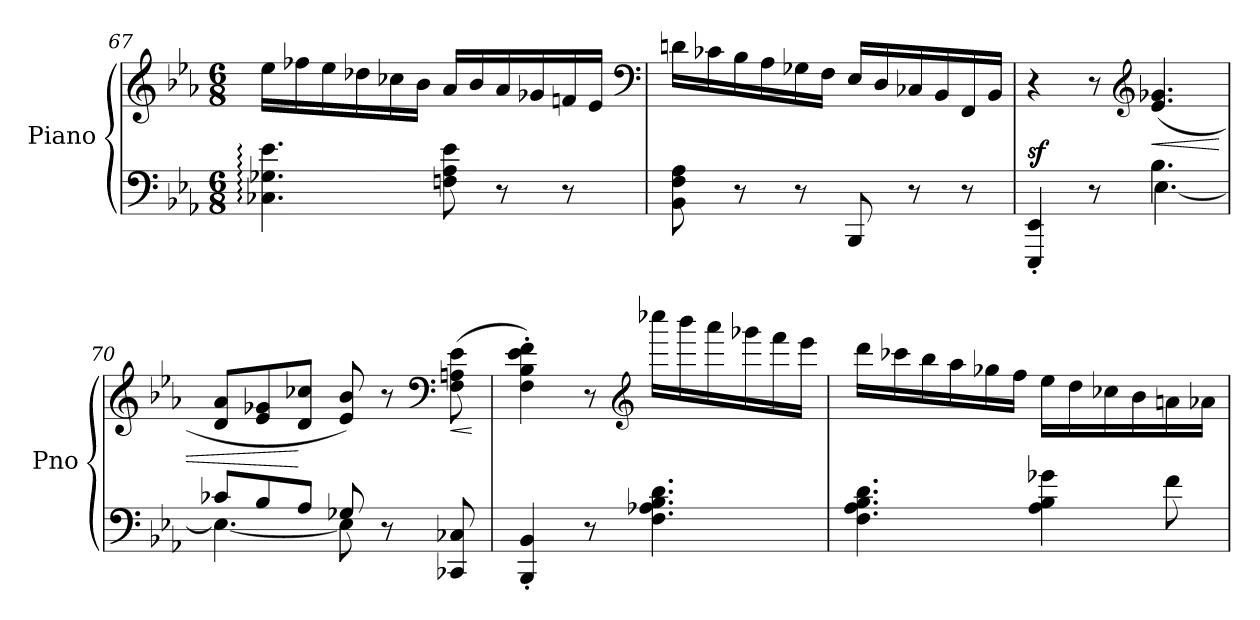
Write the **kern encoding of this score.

**kern	**kern	**dynam
*part1	*part1	*part1
*staff2	*staff1	*staff1/2
*I"Piano	*	*
*I'Pno	*	*
*clefF4	*clefG2	*
*k[b-e-a-]	*k[b-e-a-]	*
*E-:	*E-:	*
*M6/8	*M6/8	*
=67	=67	=67
4.C-X\: 4.G-X\: 4.e-\:	16ee-\LL	.
.	16ff-X\	.
.	16ee-\	.
.	16dd-X\	.
.	16cc-X\	.
.	16b-\JJ	.
8Fn\ 8A-\ 8e-\	16a-/LL	.
.	16b-/	.
8r	16a-/	.
.	16g-X/	.
8r	16fn/	.
.	16e-/JJ	.
*	*clefF4	*
=68	=68	=68
8BB-\ 8F\ 8A-\	16dn\LL	.
.	16c-X\	.
8r	16B-\	.
.	16A-\	.
8r	16G-X\	.
.	16F\JJ	.
8BBB-/	16E-/LL	.
.	16D/	.
8r	16C-X/	.
.	16BB-/	.
8r	16FF/	.
.	16BB-/JJ	.
=69	=69	=69
*^	*	*
!	!	!	!LO:DY:a=2
4EEE-/' 4EE-/'	4.ryy	4r	sf
8r	.	8r	.
*	*	*clefG2	*
!	!	!	!LO:HP:b
4.B-\	[4.E-\	(4.e-/ 4.g-X/	<
!!LO:LB:g=z
=70	=70	=70	=70
8c-X/L	4.E-\_	8d/ 8a-/L	.
8B-/	.	8e-/ 8g-X/	.
8A-/J	.	8d/ 8cc-X/J	[
8G-X/	8E-\]	8e-/ 8b-/)	.
8r	4ryy	8r	.
*	*	*clefF4	*
!	!	!	!LO:HP:b
8CC-X/ 8C-X/	.	(8F\ 8An\ 8e-\	<
*v	*v	*	*
.	.	[
=71	=71	=71
4BBB-/' 4BB-/'	4F\' 4B-\' 4e-\' 4f\')	.
8r	8r	.
*	*clefG2	*
4.F\ 4.A-X\ 4.B-\ 4.d\	16cccc-X\LL	.
.	16bbb-\	.
.	16aaa-\	.
.	16ggg-X\	.
.	16fff\	.
.	16eee-\JJ	.
=72	=72	=72
4.F\ 4.A-\ 4.B-\ 4.d\	16ddd\LL	.
.	16ccc-X\	.
.	16bb-\	.
.	16aa-\	.
.	16gg-X\	.
.	16ff\JJ	.
4A-\ 4B-\ 4g-X\	16ee-\LL	.
.	16dd\	.
.	16cc-X\	.
.	16b-\	.
8f\	16an\	.
.	16a-X\JJ	.
=	=	=
*-	*-	*-
